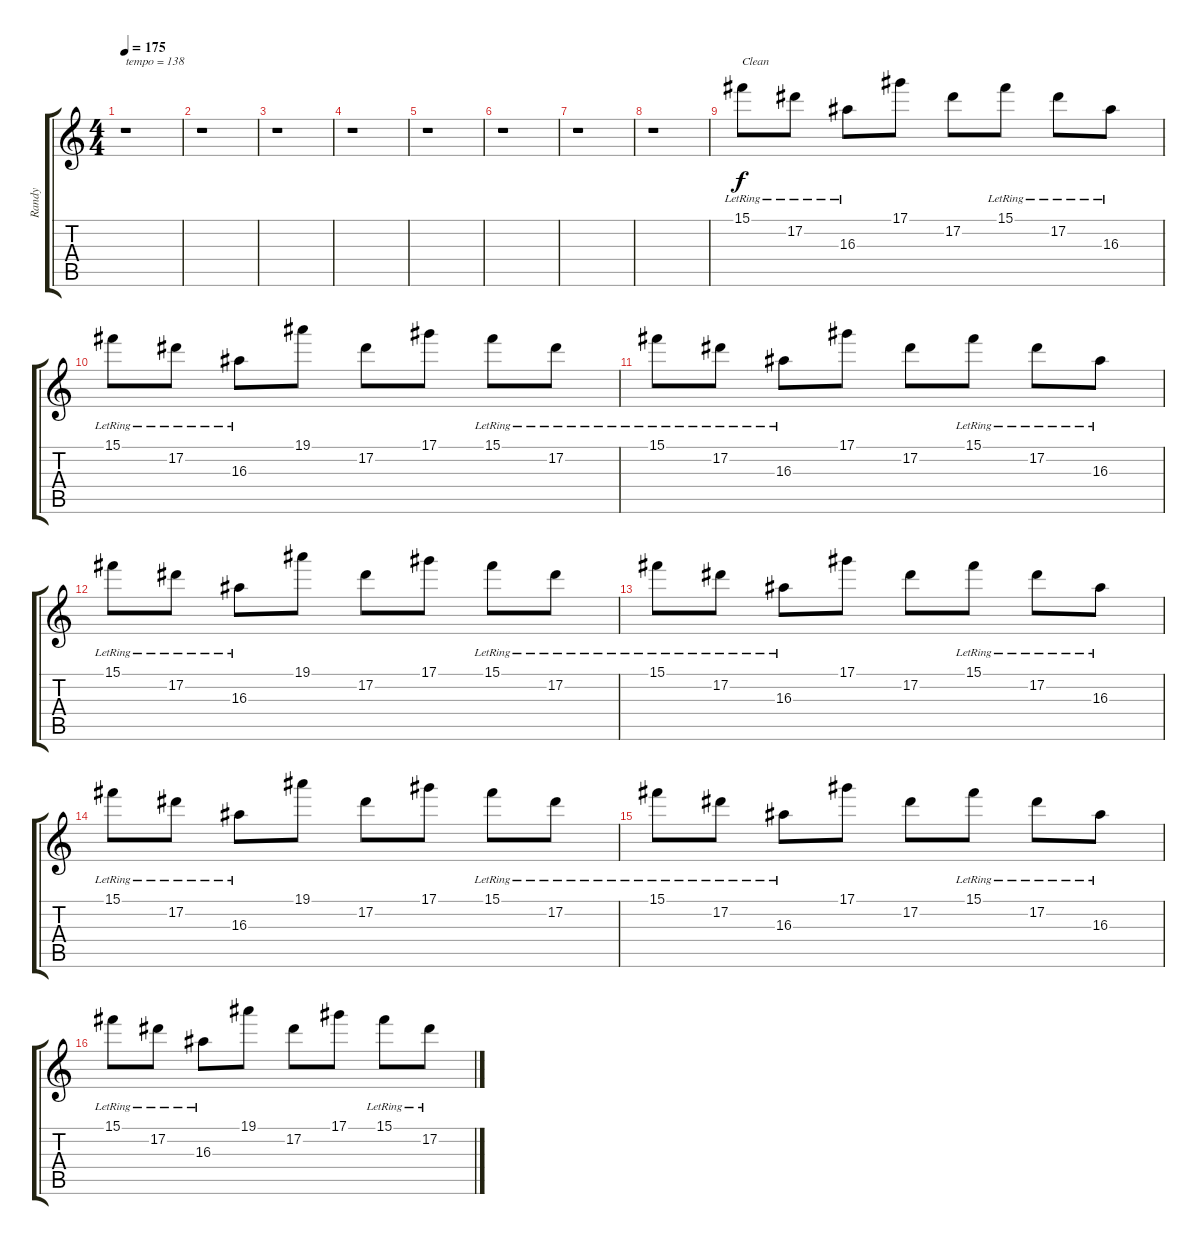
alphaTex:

\track ("Randy" "Randy") {instrument distortionguitar}
\staff {score tabs}
\tuning (Eb4 Bb3 Gb3 Db3 Ab2 Eb2) {hide}
\ts (4 4)
\tempo 175
\tempo 138
\tempo 175
\clef g2
\ks c
r.1{txt "tempo = 138" dy f instrument distortionguitar} |
r.1 |
r.1 |
r.1 |
r.1 |
r.1 |
r.1 |
r.1 |
15.1{lr}.8{txt "Clean" volume 8 instrument electricguitarclean} 17.2{lr}.8 16.3{lr}.8 17.1.8 17.2.8 15.1{lr}.8 17.2{lr}.8 16.3{lr}.8 |
15.1{lr}.8 17.2{lr}.8 16.3{lr}.8 19.1.8 17.2.8 17.1.8 15.1{lr}.8 17.2{lr}.8 |
15.1{lr}.8 17.2{lr}.8 16.3{lr}.8 17.1.8 17.2.8 15.1{lr}.8 17.2{lr}.8 16.3{lr}.8 |
15.1{lr}.8 17.2{lr}.8 16.3{lr}.8 19.1.8 17.2.8 17.1.8 15.1{lr}.8 17.2{lr}.8 |
15.1{lr}.8 17.2{lr}.8 16.3{lr}.8 17.1.8 17.2.8 15.1{lr}.8 17.2{lr}.8 16.3{lr}.8 |
15.1{lr}.8 17.2{lr}.8 16.3{lr}.8 19.1.8 17.2.8 17.1.8 15.1{lr}.8 17.2{lr}.8 |
15.1{lr}.8 17.2{lr}.8 16.3{lr}.8 17.1.8 17.2.8 15.1{lr}.8 17.2{lr}.8 16.3{lr}.8 |
15.1{lr}.8 17.2{lr}.8 16.3{lr}.8 19.1.8 17.2.8 17.1.8 15.1{lr}.8 17.2{lr}.8
